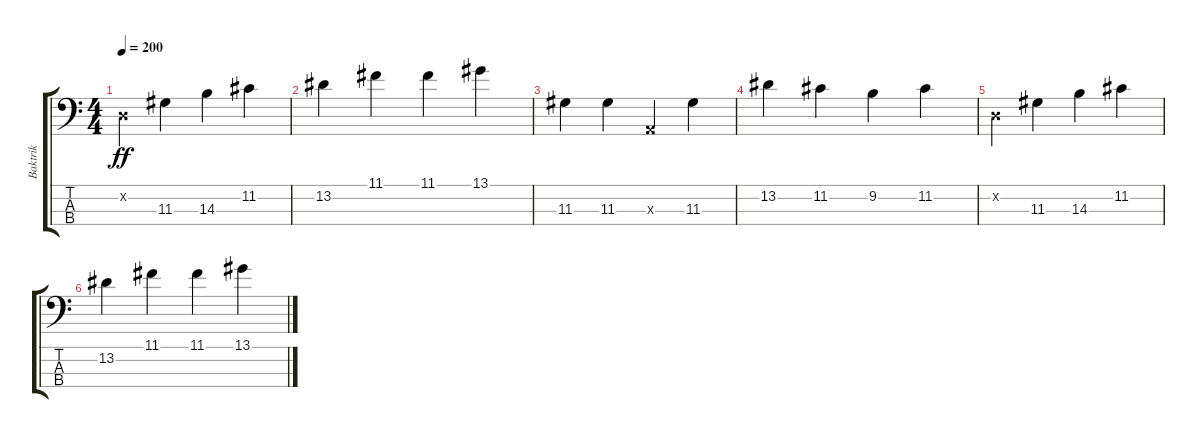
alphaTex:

\track ("Baktrik" "Baktrik") {instrument electricbasspick}
\staff {score tabs}
\tuning (G2 D2 A1 E1) {hide}
\ts (4 4)
\tempo 200
\clef f4
\ks c
0.2{x}.4{dy ff} 11.3.4 14.3.4 11.2.4 |
13.2.4 11.1.4 11.1.4 13.1.4 |
11.3.4 11.3.4 0.3{x}.4 11.3.4 |
13.2.4 11.2.4 9.2.4 11.2.4 |
0.2{x}.4 11.3.4 14.3.4 11.2.4 |
13.2.4 11.1.4 11.1.4 13.1.4
